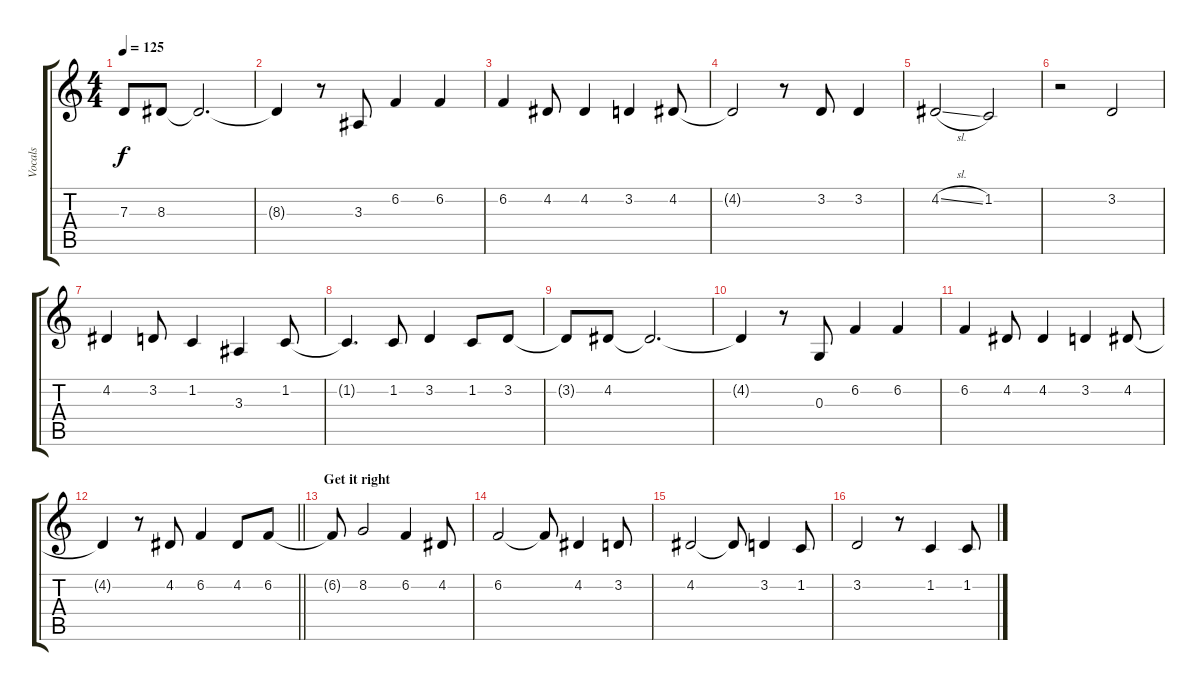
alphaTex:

\track ("Vocals" "Vocals") {instrument choiraahs}
\staff {score tabs}
\tuning (E4 B3 G3 D3 A2 E2) {hide}
\ts (4 4)
\tempo 125
\clef g2
\ks c
7.3{t}.8{dy f} 8.3.8 8.3{t}.2{d} |
8.3{t}.4 r.8 3.3.8 6.2.4 6.2.4 |
6.2.4 4.2.8 4.2.4 3.2.4 4.2.8 |
4.2{t}.2 r.8 3.2.8 3.2.4 |
4.2{sl}.2 1.2.2 |
r.2 3.2.2 |
4.2.4 3.2.8 1.2.4 3.3.4 1.2.8 |
1.2{t}.4{d} 1.2.8 3.2.4 1.2.8 3.2.8 |
3.2{t}.8 4.2.8 4.2{t}.2{d} |
4.2{t}.4 r.8 0.3.8 6.2.4 6.2.4 |
6.2.4 4.2.8 4.2.4 3.2.4 4.2.8 |
\barLineRight lightlight
4.2{t}.4 r.8 4.2.8 6.2.4 4.2.8 6.2.8 |
\section ("" "Get it right")
6.2{t}.8 8.2.2 6.2.4 4.2.8 |
6.2.2 6.2{t}.8 4.2.4 3.2.8 |
4.2.2 4.2{t}.8 3.2.4 1.2.8 |
3.2.2 r.8 1.2.4 1.2.8
